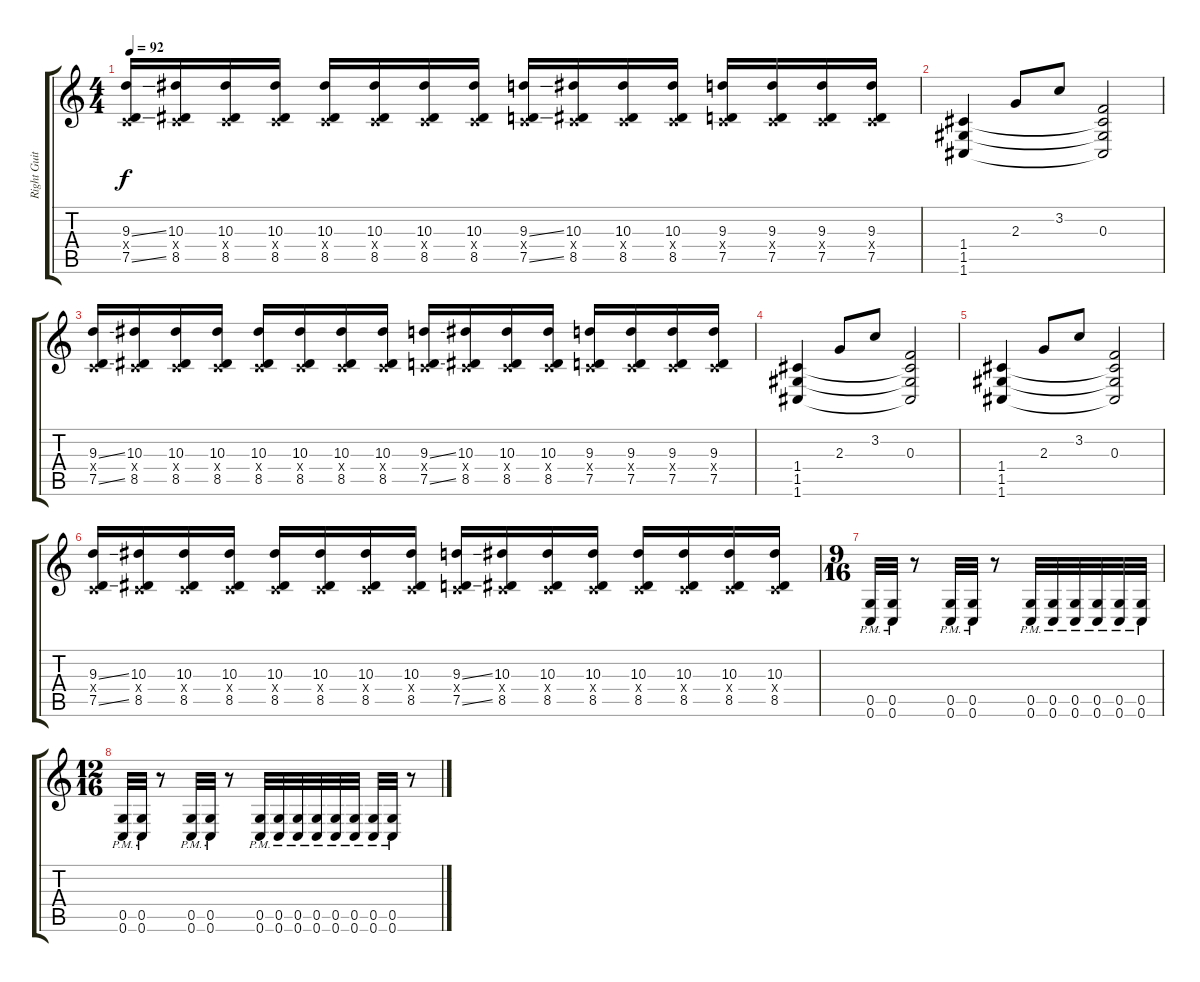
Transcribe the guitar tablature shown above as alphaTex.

\track ("Right Guitar" "Right Guit") {instrument distortionguitar}
\staff {score tabs}
\tuning (D4 A3 F3 C3 G2 C2) {hide}
\ts (4 4)
\tempo 92
\clef g2
\ks c
(9.3{ss} 0.4{x} 7.5{ss}).16{dy f} (10.3 0.4{x} 8.5).16 (10.3 0.4{x} 8.5).16 (10.3 0.4{x} 8.5).16 (10.3 0.4{x} 8.5).16 (10.3 0.4{x} 8.5).16 (10.3 0.4{x} 8.5).16 (10.3 0.4{x} 8.5).16 (9.3{ss} 0.4{x} 7.5{ss}).16 (10.3 0.4{x} 8.5).16 (10.3 0.4{x} 8.5).16 (10.3 0.4{x} 8.5).16 (9.3 0.4{x} 7.5).16 (9.3 0.4{x} 7.5).16 (9.3 0.4{x} 7.5).16 (9.3 0.4{x} 7.5).16 |
(1.4 1.5 1.6).4 2.3.8 3.2.8 (0.3 1.4{t} 1.5{t} 1.6{t}).2 |
(9.3{ss} 0.4{x} 7.5{ss}).16 (10.3 0.4{x} 8.5).16 (10.3 0.4{x} 8.5).16 (10.3 0.4{x} 8.5).16 (10.3 0.4{x} 8.5).16 (10.3 0.4{x} 8.5).16 (10.3 0.4{x} 8.5).16 (10.3 0.4{x} 8.5).16 (9.3{ss} 0.4{x} 7.5{ss}).16 (10.3 0.4{x} 8.5).16 (10.3 0.4{x} 8.5).16 (10.3 0.4{x} 8.5).16 (9.3 0.4{x} 7.5).16 (9.3 0.4{x} 7.5).16 (9.3 0.4{x} 7.5).16 (9.3 0.4{x} 7.5).16 |
(1.4 1.5 1.6).4 2.3.8 3.2.8 (0.3 1.4{t} 1.5{t} 1.6{t}).2 |
(1.4 1.5 1.6).4 2.3.8 3.2.8 (0.3 1.4{t} 1.5{t} 1.6{t}).2 |
(9.3{ss} 0.4{x} 7.5{ss}).16 (10.3 0.4{x} 8.5).16 (10.3 0.4{x} 8.5).16 (10.3 0.4{x} 8.5).16 (10.3 0.4{x} 8.5).16 (10.3 0.4{x} 8.5).16 (10.3 0.4{x} 8.5).16 (10.3 0.4{x} 8.5).16 (9.3{ss} 0.4{x} 7.5{ss}).16 (10.3 0.4{x} 8.5).16 (10.3 0.4{x} 8.5).16 (10.3 0.4{x} 8.5).16 (10.3 0.4{x} 8.5).16 (10.3 0.4{x} 8.5).16 (10.3 0.4{x} 8.5).16 (10.3 0.4{x} 8.5).16 |
\ts (9 16)
(0.5{pm} 0.6{pm}).32 (0.5{pm} 0.6{pm}).32 r.8 (0.5{pm} 0.6{pm}).32 (0.5{pm} 0.6{pm}).32 r.8 (0.5{pm} 0.6{pm}).32 (0.5{pm} 0.6{pm}).32 (0.5{pm} 0.6{pm}).32 (0.5{pm} 0.6{pm}).32 (0.5{pm} 0.6{pm}).32 (0.5{pm} 0.6{pm}).32 |
\ts (12 16)
(0.5{pm} 0.6{pm}).32 (0.5{pm} 0.6{pm}).32 r.8 (0.5{pm} 0.6{pm}).32 (0.5{pm} 0.6{pm}).32 r.8 (0.5{pm} 0.6{pm}).32 (0.5{pm} 0.6{pm}).32 (0.5{pm} 0.6{pm}).32 (0.5{pm} 0.6{pm}).32 (0.5{pm} 0.6{pm}).32 (0.5{pm} 0.6{pm}).32 (0.5{pm} 0.6{pm}).32 (0.5{pm} 0.6{pm}).32 r.8
